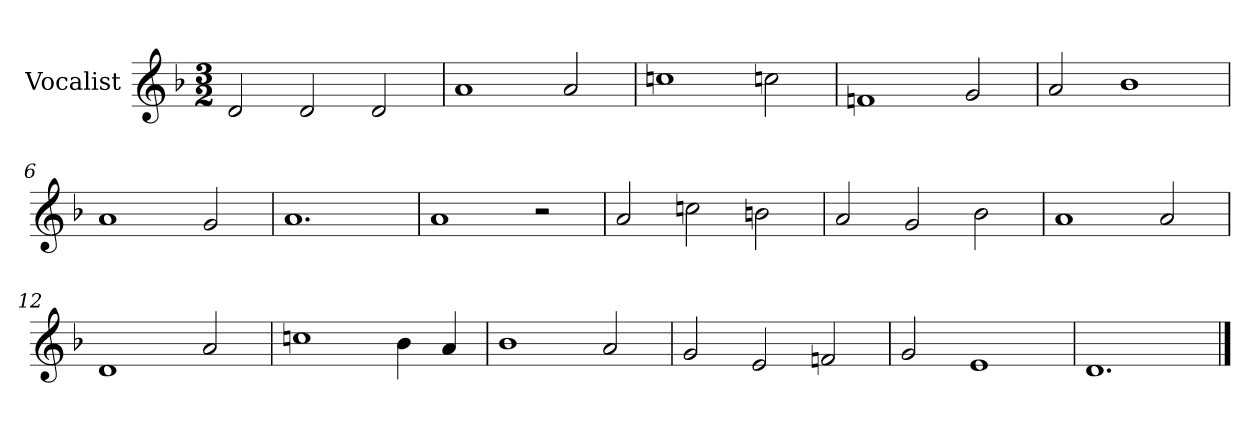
**kern
*part1
*staff1
*I"Vocalist
*k[b-]
*d:
*M3/2
=1
2d
2d
2d
=2
1a
2a
=3
1ccn
2ccn
=4
1fn
2g
=5
2a
1b-
=6
1a
2g
=7
1.a
=8
1a
2r
=9
2a
2ccn
2bn
=10
2a
2g
2b-
=11
1a
2a
=12
1d
2a
=13
1ccn
4b-
4a
=14
1b-
2a
=15
2g
2e
2fn
=16
2g
1e
=17
1.d
==
*-
